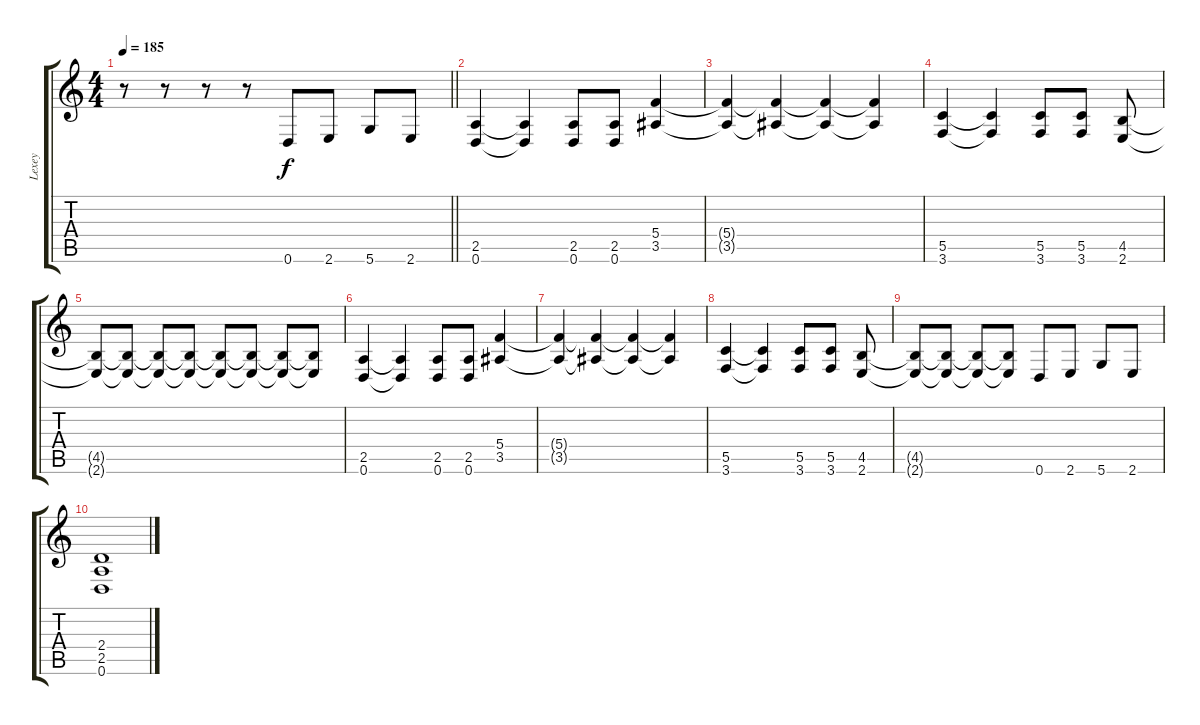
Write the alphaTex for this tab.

\track ("Lexey" "Lexey") {instrument distortionguitar}
\staff {score tabs}
\tuning (D4 A3 F3 C3 G2 D2) {hide}
\ts (4 4)
\tempo 185
\clef g2
\barLineRight lightlight
\ks c
r.8{dy f} r.8 r.8 r.8 0.6.8 2.6.8 5.6.8 2.6.8 |
(2.5 0.6).4 (2.5{t} 0.6{t}).4 (2.5 0.6).8 (2.5 0.6).8 (5.4 3.5).4 |
(5.4{t} 3.5{t}).4 (5.4{t} 3.5{t}).4 (5.4{t} 3.5{t}).4 (5.4{t} 3.5{t}).4 |
(5.5 3.6).4 (5.5{t} 3.6{t}).4 (5.5 3.6).8 (5.5 3.6).8 (4.5 2.6).8 |
(4.5{t} 2.6{t}).8 (4.5{t} 2.6{t}).8 (4.5{t} 2.6{t}).8 (4.5{t} 2.6{t}).8 (4.5{t} 2.6{t}).8 (4.5{t} 2.6{t}).8 (4.5{t} 2.6{t}).8 (4.5{t} 2.6{t}).8 |
(2.5 0.6).4 (2.5{t} 0.6{t}).4 (2.5 0.6).8 (2.5 0.6).8 (5.4 3.5).4 |
(5.4{t} 3.5{t}).4 (5.4{t} 3.5{t}).4 (5.4{t} 3.5{t}).4 (5.4{t} 3.5{t}).4 |
(5.5 3.6).4 (5.5{t} 3.6{t}).4 (5.5 3.6).8 (5.5 3.6).8 (4.5 2.6).8 |
(4.5{t} 2.6{t}).8 (4.5{t} 2.6{t}).8 (4.5{t} 2.6{t}).8 (4.5{t} 2.6{t}).8 0.6.8 2.6.8 5.6.8 2.6.8 |
(2.4 2.5 0.6).1
